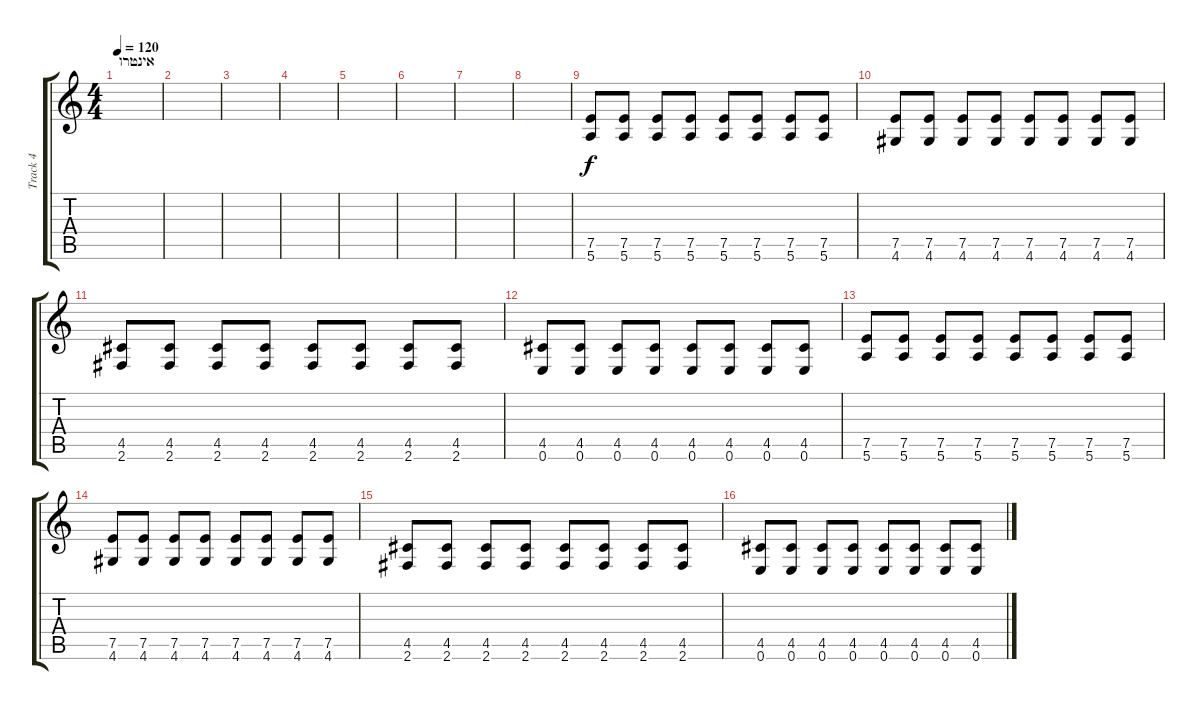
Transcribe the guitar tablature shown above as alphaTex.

\track ("Track 4" "Track 4") {instrument overdrivenguitar}
\staff {score tabs}
\tuning (E4 B3 G3 D3 A2 E2) {hide}
\ts (4 4)
\section ("" "אינטרו")
\tempo 120
\clef g2
\ks c
|
|
|
|
|
|
|
|
(7.5 5.6).8 (7.5 5.6).8 (7.5 5.6).8 (7.5 5.6).8 (7.5 5.6).8 (7.5 5.6).8 (7.5 5.6).8 (7.5 5.6).8 |
(7.5 4.6).8 (7.5 4.6).8 (7.5 4.6).8 (7.5 4.6).8 (7.5 4.6).8 (7.5 4.6).8 (7.5 4.6).8 (7.5 4.6).8 |
(4.5 2.6).8 (4.5 2.6).8 (4.5 2.6).8 (4.5 2.6).8 (4.5 2.6).8 (4.5 2.6).8 (4.5 2.6).8 (4.5 2.6).8 |
(4.5 0.6).8 (4.5 0.6).8 (4.5 0.6).8 (4.5 0.6).8 (4.5 0.6).8 (4.5 0.6).8 (4.5 0.6).8 (4.5 0.6).8 |
(7.5 5.6).8 (7.5 5.6).8 (7.5 5.6).8 (7.5 5.6).8 (7.5 5.6).8 (7.5 5.6).8 (7.5 5.6).8 (7.5 5.6).8 |
(7.5 4.6).8 (7.5 4.6).8 (7.5 4.6).8 (7.5 4.6).8 (7.5 4.6).8 (7.5 4.6).8 (7.5 4.6).8 (7.5 4.6).8 |
(4.5 2.6).8 (4.5 2.6).8 (4.5 2.6).8 (4.5 2.6).8 (4.5 2.6).8 (4.5 2.6).8 (4.5 2.6).8 (4.5 2.6).8 |
(4.5 0.6).8 (4.5 0.6).8 (4.5 0.6).8 (4.5 0.6).8 (4.5 0.6).8 (4.5 0.6).8 (4.5 0.6).8 (4.5 0.6).8
